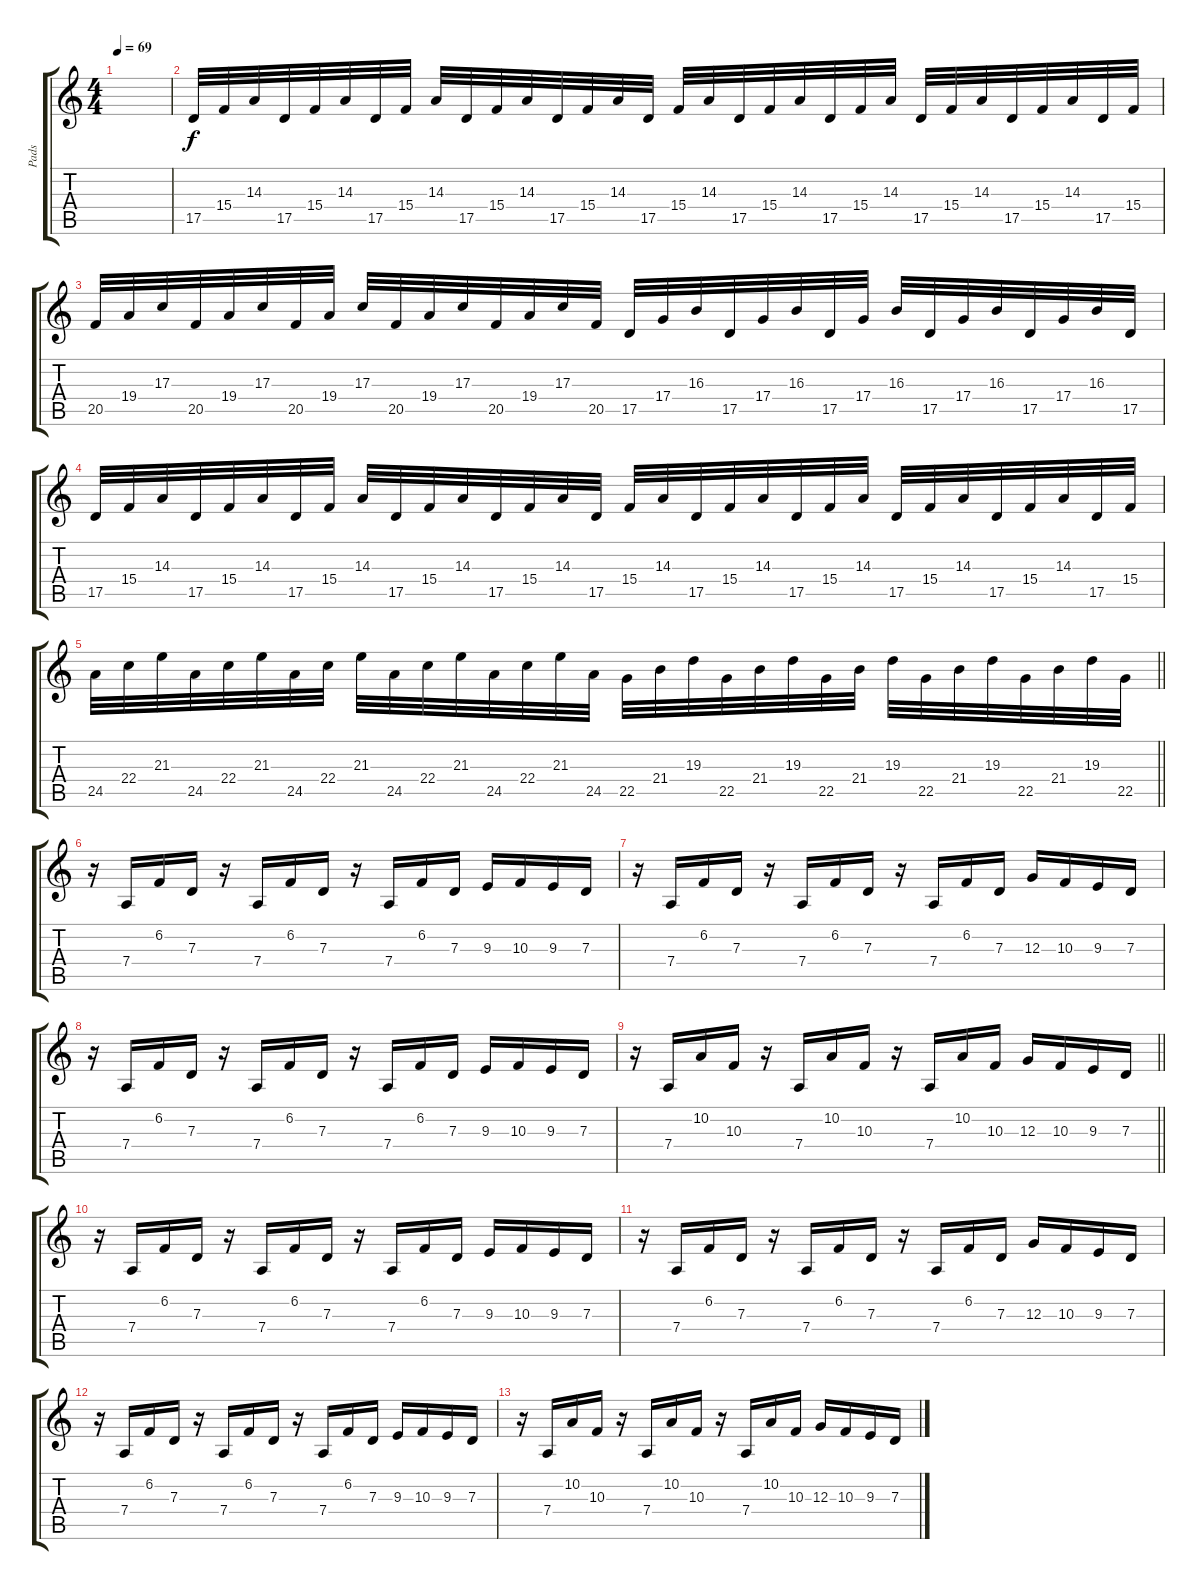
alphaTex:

\track ("Pads" "Pads") {instrument pad1newage}
\staff {score tabs}
\tuning (E4 B3 G3 D3 A2 E2) {hide}
\ts (4 4)
\tempo 69
\clef g2
\ks aminor
|
\ks c
17.5.32{volume 9 instrument lead8bassandlead} 15.4.32 14.3.32 17.5.32 15.4.32 14.3.32 17.5.32 15.4.32 14.3.32 17.5.32 15.4.32 14.3.32 17.5.32 15.4.32 14.3.32 17.5.32 15.4.32 14.3.32 17.5.32 15.4.32 14.3.32 17.5.32 15.4.32 14.3.32 17.5.32 15.4.32 14.3.32 17.5.32 15.4.32 14.3.32 17.5.32 15.4.32 |
20.5.32 19.4.32 17.3.32 20.5.32 19.4.32 17.3.32 20.5.32 19.4.32 17.3.32 20.5.32 19.4.32 17.3.32 20.5.32 19.4.32 17.3.32 20.5.32 17.5.32 17.4.32 16.3.32 17.5.32 17.4.32 16.3.32 17.5.32 17.4.32 16.3.32 17.5.32 17.4.32 16.3.32 17.5.32 17.4.32 16.3.32 17.5.32 |
\ks aminor
17.5.32 15.4.32 14.3.32 17.5.32 15.4.32 14.3.32 17.5.32 15.4.32 14.3.32 17.5.32 15.4.32 14.3.32 17.5.32 15.4.32 14.3.32 17.5.32 15.4.32 14.3.32 17.5.32 15.4.32 14.3.32 17.5.32 15.4.32 14.3.32 17.5.32 15.4.32 14.3.32 17.5.32 15.4.32 14.3.32 17.5.32 15.4.32 |
\barLineRight lightlight
24.5.32 22.4.32 21.3.32 24.5.32 22.4.32 21.3.32 24.5.32 22.4.32 21.3.32 24.5.32 22.4.32 21.3.32 24.5.32 22.4.32 21.3.32 24.5.32 22.5.32 21.4.32 19.3.32 22.5.32 21.4.32 19.3.32 22.5.32 21.4.32 19.3.32 22.5.32 21.4.32 19.3.32 22.5.32 21.4.32 19.3.32 22.5.32 |
r.16{volume 10 instrument pad1newage} 7.4.16 6.2.16 7.3.16 r.16 7.4.16 6.2.16 7.3.16 r.16 7.4.16 6.2.16 7.3.16 9.3.16 10.3.16 9.3.16 7.3.16 |
r.16 7.4.16 6.2.16 7.3.16 r.16 7.4.16 6.2.16 7.3.16 r.16 7.4.16 6.2.16 7.3.16 12.3.16 10.3.16 9.3.16 7.3.16 |
r.16 7.4.16 6.2.16 7.3.16 r.16 7.4.16 6.2.16 7.3.16 r.16 7.4.16 6.2.16 7.3.16 9.3.16 10.3.16 9.3.16 7.3.16 |
\barLineRight lightlight
r.16 7.4.16 10.2.16 10.3.16 r.16 7.4.16 10.2.16 10.3.16 r.16 7.4.16 10.2.16 10.3.16 12.3.16 10.3.16 9.3.16 7.3.16 |
r.16 7.4.16 6.2.16 7.3.16 r.16 7.4.16 6.2.16 7.3.16 r.16 7.4.16 6.2.16 7.3.16 9.3.16 10.3.16 9.3.16 7.3.16 |
r.16 7.4.16 6.2.16 7.3.16 r.16 7.4.16 6.2.16 7.3.16 r.16 7.4.16 6.2.16 7.3.16 12.3.16 10.3.16 9.3.16 7.3.16 |
r.16 7.4.16 6.2.16 7.3.16 r.16 7.4.16 6.2.16 7.3.16 r.16 7.4.16 6.2.16 7.3.16 9.3.16 10.3.16 9.3.16 7.3.16 |
r.16 7.4.16 10.2.16 10.3.16 r.16 7.4.16 10.2.16 10.3.16 r.16 7.4.16 10.2.16 10.3.16 12.3.16 10.3.16 9.3.16 7.3.16
